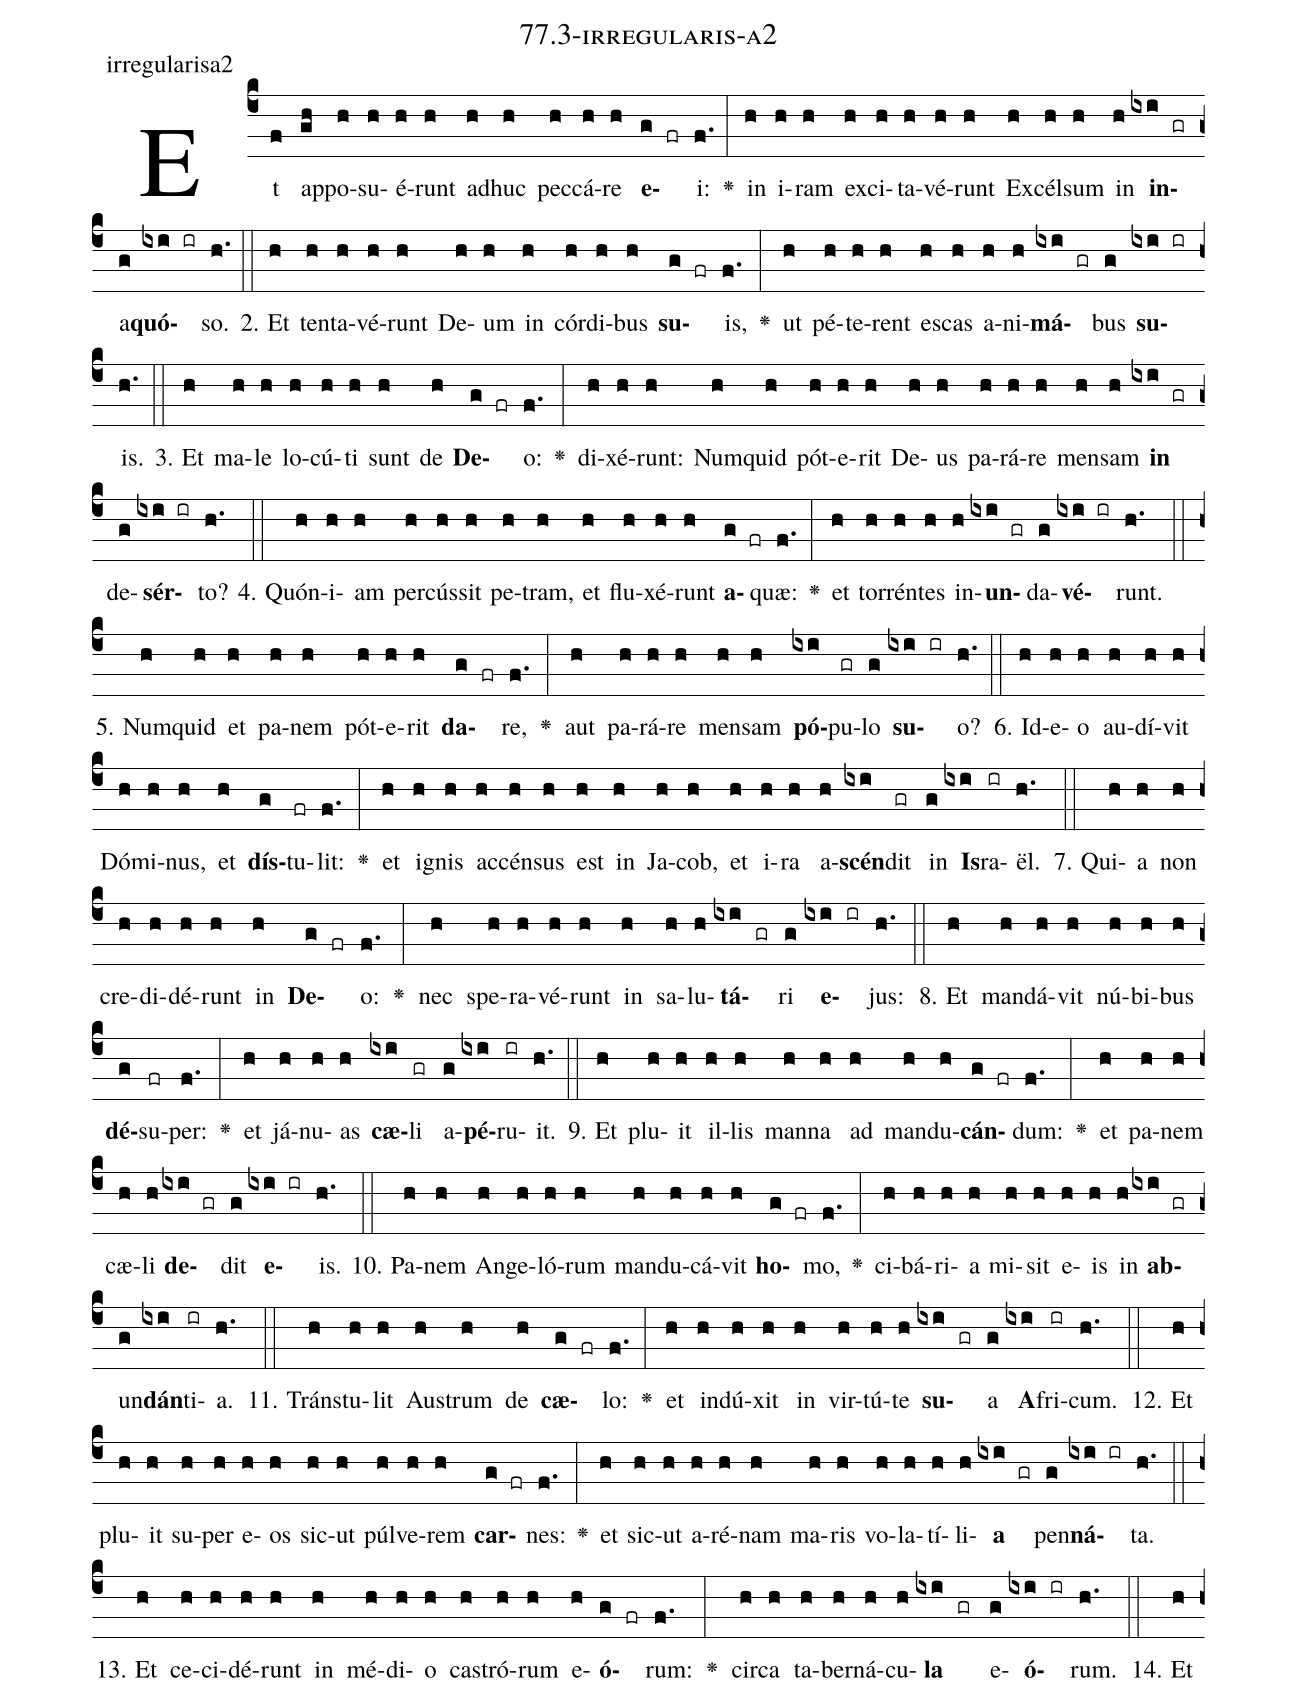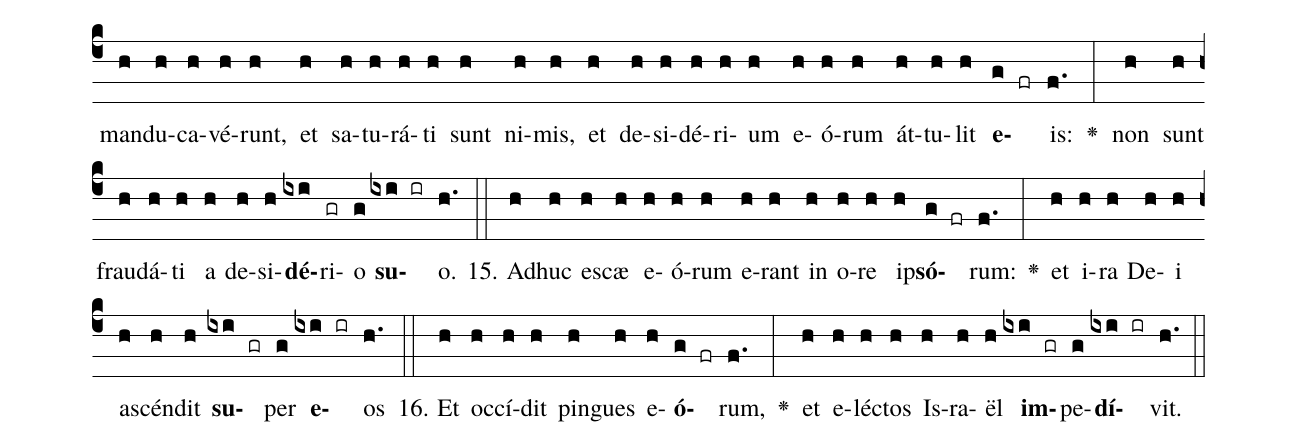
name: 77.3-irregularis-a2;
annotation: irregularisa2;
%%
(c4)Et(f) ap(gh)po(h)su(h)é(h)runt(h) ad(h)huc(h) pec(h)cá(h)re(h) <b>e</b>(g fr)i:(f.) <v>\greheightstar</v>(:) in(h) i(h)ram(h) ex(h)ci(h)ta(h)vé(h)runt(h) Ex(h)cél(h)sum(h) in(h) <b>in</b>(ixi gr)a(g)<b>quó</b>(ixi ir)so.(h.) (::)
2. Et(h) ten(h)ta(h)vé(h)runt(h) De(h)um(h) in(h) cór(h)di(h)bus(h) <b>su</b>(g fr)is,(f.) <v>\greheightstar</v>(:) ut(h) pé(h)te(h)rent(h) es(h)cas(h) a(h)ni(h)<b>má</b>(ixi gr)bus(g) <b>su</b>(ixi ir)is.(h.) (::)
3. Et(h) ma(h)le(h) lo(h)cú(h)ti(h) sunt(h) de(h) <b>De</b>(g fr)o:(f.) <v>\greheightstar</v>(:) di(h)xé(h)runt:(h) Num(h)quid(h) pót(h)e(h)rit(h) De(h)us(h) pa(h)rá(h)re(h) men(h)sam(h) <b>in</b>(ixi gr) de(g)<b>sér</b>(ixi ir)to?(h.) (::)
4. Quón(h)i(h)am(h) per(h)cús(h)sit(h) pe(h)tram,(h) et(h) flu(h)xé(h)runt(h) <b>a</b>(g fr)quæ:(f.) <v>\greheightstar</v>(:) et(h) tor(h)rén(h)tes(h) in(h)<b>un</b>(ixi gr)da(g)<b>vé</b>(ixi ir)runt.(h.) (::)
5. Num(h)quid(h) et(h) pa(h)nem(h) pót(h)e(h)rit(h) <b>da</b>(g fr)re,(f.) <v>\greheightstar</v>(:) aut(h) pa(h)rá(h)re(h) men(h)sam(h) <b>pó</b>(ixi)pu(gr)lo(g) <b>su</b>(ixi ir)o?(h.) (::)
6. Id(h)e(h)o(h) au(h)dí(h)vit(h) Dó(h)mi(h)nus,(h) et(h) <b>dís</b>(g)tu(fr)lit:(f.) <v>\greheightstar</v>(:) et(h) i(h)gnis(h) ac(h)cén(h)sus(h) est(h) in(h) Ja(h)cob,(h) et(h) i(h)ra(h) a(h)<b>scén</b>(ixi)dit(gr) in(g) <b>Is</b>(ixi)ra(ir)ël.(h.) (::)
7. Qui(h)a(h) non(h) cre(h)di(h)dé(h)runt(h) in(h) <b>De</b>(g fr)o:(f.) <v>\greheightstar</v>(:) nec(h) spe(h)ra(h)vé(h)runt(h) in(h) sa(h)lu(h)<b>tá</b>(ixi gr)ri(g) <b>e</b>(ixi ir)jus:(h.) (::)
8. Et(h) man(h)dá(h)vit(h) nú(h)bi(h)bus(h) <b>dé</b>(g)su(fr)per:(f.) <v>\greheightstar</v>(:) et(h) já(h)nu(h)as(h) <b>cæ</b>(ixi)li(gr) a(g)<b>pé</b>(ixi)ru(ir)it.(h.) (::)
9. Et(h) plu(h)it(h) il(h)lis(h) man(h)na(h) ad(h) man(h)du(h)<b>cán</b>(g fr)dum:(f.) <v>\greheightstar</v>(:) et(h) pa(h)nem(h) cæ(h)li(h) <b>de</b>(ixi gr)dit(g) <b>e</b>(ixi ir)is.(h.) (::)
10. Pa(h)nem(h) An(h)ge(h)ló(h)rum(h) man(h)du(h)cá(h)vit(h) <b>ho</b>(g fr)mo,(f.) <v>\greheightstar</v>(:) ci(h)bá(h)ri(h)a(h) mi(h)sit(h) e(h)is(h) in(h) <b>ab</b>(ixi gr)un(g)<b>dán</b>(ixi)ti(ir)a.(h.) (::)
11. Tráns(h)tu(h)lit(h) Aus(h)trum(h) de(h) <b>cæ</b>(g fr)lo:(f.) <v>\greheightstar</v>(:) et(h) in(h)dú(h)xit(h) in(h) vir(h)tú(h)te(h) <b>su</b>(ixi gr)a(g) <b>A</b>(ixi)fri(ir)cum.(h.) (::)
12. Et(h) plu(h)it(h) su(h)per(h) e(h)os(h) sic(h)ut(h) púl(h)ve(h)rem(h) <b>car</b>(g fr)nes:(f.) <v>\greheightstar</v>(:) et(h) sic(h)ut(h) a(h)ré(h)nam(h) ma(h)ris(h) vo(h)la(h)tí(h)li(h)<b>a</b>(ixi gr) pen(g)<b>ná</b>(ixi ir)ta.(h.) (::)
13. Et(h) ce(h)ci(h)dé(h)runt(h) in(h) mé(h)di(h)o(h) cas(h)tró(h)rum(h) e(h)<b>ó</b>(g fr)rum:(f.) <v>\greheightstar</v>(:) cir(h)ca(h) ta(h)ber(h)ná(h)cu(h)<b>la</b>(ixi gr) e(g)<b>ó</b>(ixi ir)rum.(h.) (::)
14. Et(h) man(h)du(h)ca(h)vé(h)runt,(h) et(h) sa(h)tu(h)rá(h)ti(h) sunt(h) ni(h)mis,(h) et(h) de(h)si(h)dé(h)ri(h)um(h) e(h)ó(h)rum(h) át(h)tu(h)lit(h) <b>e</b>(g fr)is:(f.) <v>\greheightstar</v>(:) non(h) sunt(h) frau(h)dá(h)ti(h) a(h) de(h)si(h)<b>dé</b>(ixi)ri(gr)o(g) <b>su</b>(ixi ir)o.(h.) (::)
15. Ad(h)huc(h) e(h)scæ(h) e(h)ó(h)rum(h) e(h)rant(h) in(h) o(h)re(h) ip(h)<b>só</b>(g fr)rum:(f.) <v>\greheightstar</v>(:) et(h) i(h)ra(h) De(h)i(h) a(h)scén(h)dit(h) <b>su</b>(ixi gr)per(g) <b>e</b>(ixi ir)os(h.) (::)
16. Et(h) oc(h)cí(h)dit(h) pin(h)gues(h) e(h)<b>ó</b>(g fr)rum,(f.) <v>\greheightstar</v>(:) et(h) e(h)léc(h)tos(h) Is(h)ra(h)ël(h) <b>im</b>(ixi gr)pe(g)<b>dí</b>(ixi ir)vit.(h.) (::)
